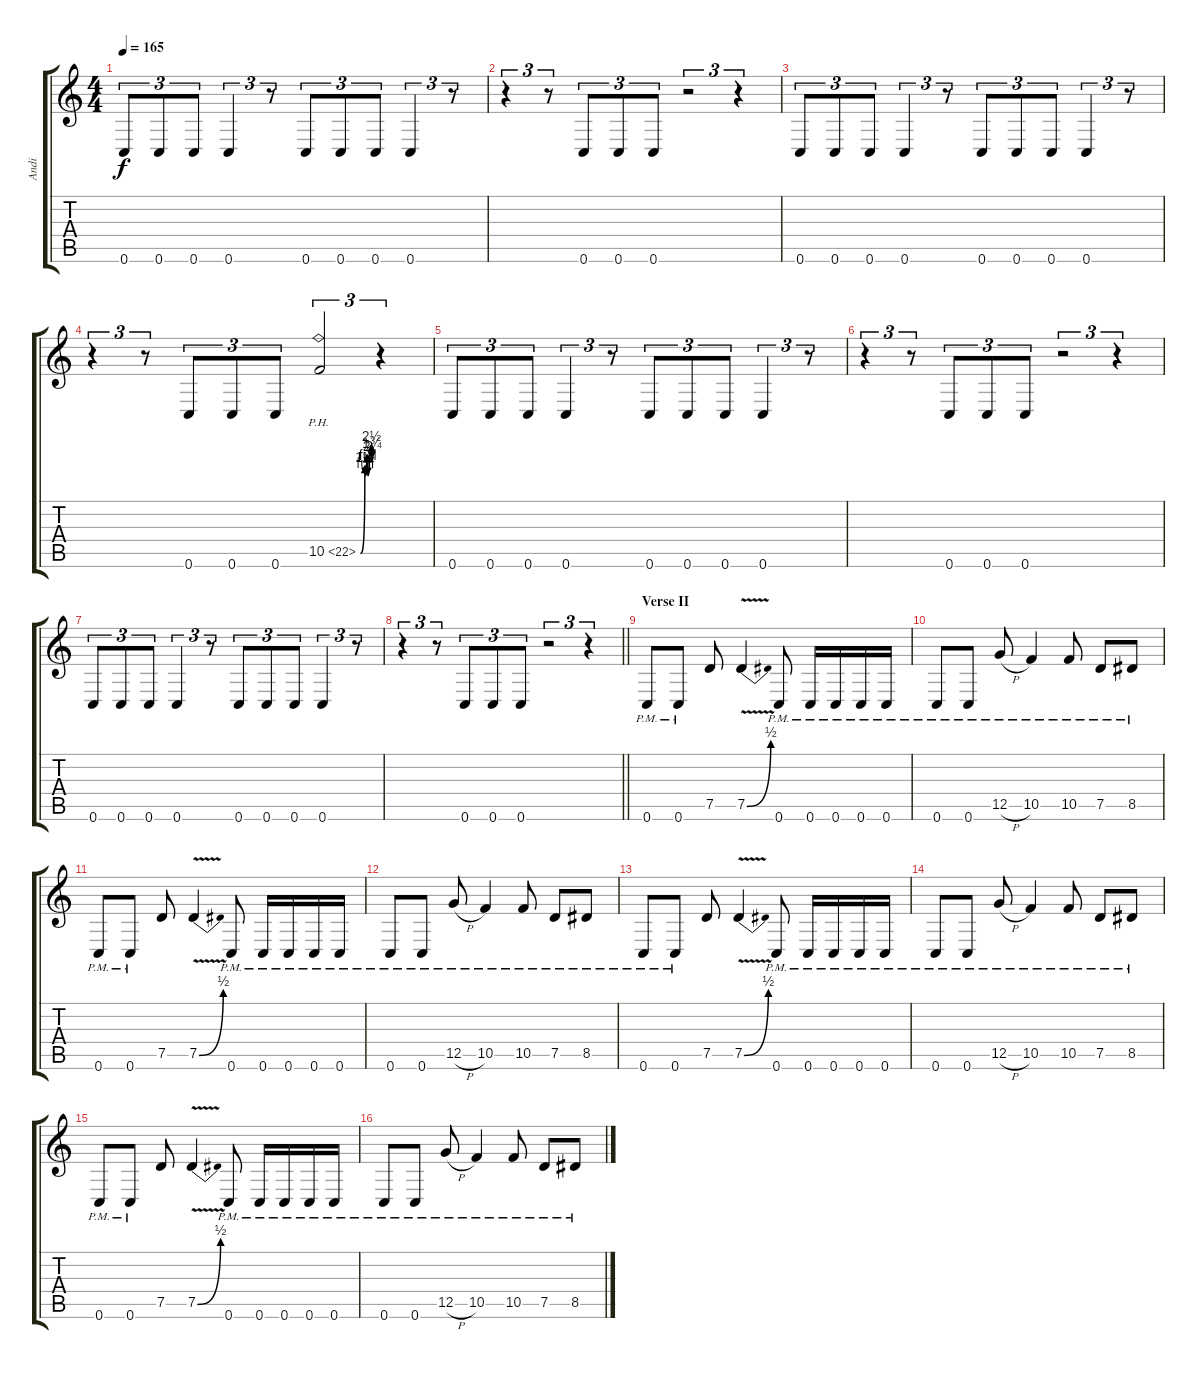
\track ("Andi" "Andi") {instrument distortionguitar}
\staff {score tabs}
\tuning (D4 A3 F3 C3 G2 C2) {hide}
\ts (4 4)
\tempo 165
\clef g2
\ks c
0.6.8{tu (3 2) dy f} 0.6.8{tu (3 2)} 0.6.8{tu (3 2)} 0.6.4{tu (3 2)} r.8{tu (3 2)} 0.6.8{tu (3 2)} 0.6.8{tu (3 2)} 0.6.8{tu (3 2)} 0.6.4{tu (3 2)} r.8{tu (3 2)} |
r.4{tu (3 2)} r.8{tu (3 2)} 0.6.8{tu (3 2)} 0.6.8{tu (3 2)} 0.6.8{tu (3 2)} r.2{tu (3 2)} r.4{tu (3 2)} |
0.6.8{tu (3 2)} 0.6.8{tu (3 2)} 0.6.8{tu (3 2)} 0.6.4{tu (3 2)} r.8{tu (3 2)} 0.6.8{tu (3 2)} 0.6.8{tu (3 2)} 0.6.8{tu (3 2)} 0.6.4{tu (3 2)} r.8{tu (3 2)} |
r.4{tu (3 2)} r.8{tu (3 2)} 0.6.8{tu (3 2)} 0.6.8{tu (3 2)} 0.6.8{tu (3 2)} 10.5{be (custom 0 0 23 6 25 4 33 8 38 4 46 8 50 8 58 10 60 7) ph 12}.2{tu (3 2)} r.4{tu (3 2)} |
0.6.8{tu (3 2)} 0.6.8{tu (3 2)} 0.6.8{tu (3 2)} 0.6.4{tu (3 2)} r.8{tu (3 2)} 0.6.8{tu (3 2)} 0.6.8{tu (3 2)} 0.6.8{tu (3 2)} 0.6.4{tu (3 2)} r.8{tu (3 2)} |
r.4{tu (3 2)} r.8{tu (3 2)} 0.6.8{tu (3 2)} 0.6.8{tu (3 2)} 0.6.8{tu (3 2)} r.2{tu (3 2)} r.4{tu (3 2)} |
0.6.8{tu (3 2)} 0.6.8{tu (3 2)} 0.6.8{tu (3 2)} 0.6.4{tu (3 2)} r.8{tu (3 2)} 0.6.8{tu (3 2)} 0.6.8{tu (3 2)} 0.6.8{tu (3 2)} 0.6.4{tu (3 2)} r.8{tu (3 2)} |
\barLineRight lightlight
r.4{tu (3 2)} r.8{tu (3 2)} 0.6.8{tu (3 2)} 0.6.8{tu (3 2)} 0.6.8{tu (3 2)} r.2{tu (3 2)} r.4{tu (3 2)} |
\section ("" "Verse II")
0.6{pm}.8 0.6{pm}.8 7.5.8 7.5{be (bend 0 0 60 2) v}.4 0.6{pm}.8 0.6{pm}.16 0.6{pm}.16 0.6{pm}.16 0.6{pm}.16 |
0.6{pm}.8 0.6{pm}.8 12.5{h pm}.8 10.5{pm}.4 10.5{pm}.8 7.5{pm}.8 8.5{pm}.8 |
0.6{pm}.8 0.6{pm}.8 7.5.8 7.5{be (bend 0 0 60 2) v}.4 0.6{pm}.8 0.6{pm}.16 0.6{pm}.16 0.6{pm}.16 0.6{pm}.16 |
0.6{pm}.8 0.6{pm}.8 12.5{h pm}.8 10.5{pm}.4 10.5{pm}.8 7.5{pm}.8 8.5{pm}.8 |
0.6{pm}.8 0.6{pm}.8 7.5.8 7.5{be (bend 0 0 60 2) v}.4 0.6{pm}.8 0.6{pm}.16 0.6{pm}.16 0.6{pm}.16 0.6{pm}.16 |
0.6{pm}.8 0.6{pm}.8 12.5{h pm}.8 10.5{pm}.4 10.5{pm}.8 7.5{pm}.8 8.5{pm}.8 |
0.6{pm}.8 0.6{pm}.8 7.5.8 7.5{be (bend 0 0 60 2) v}.4 0.6{pm}.8 0.6{pm}.16 0.6{pm}.16 0.6{pm}.16 0.6{pm}.16 |
0.6{pm}.8 0.6{pm}.8 12.5{h pm}.8 10.5{pm}.4 10.5{pm}.8 7.5{pm}.8 8.5{pm}.8
